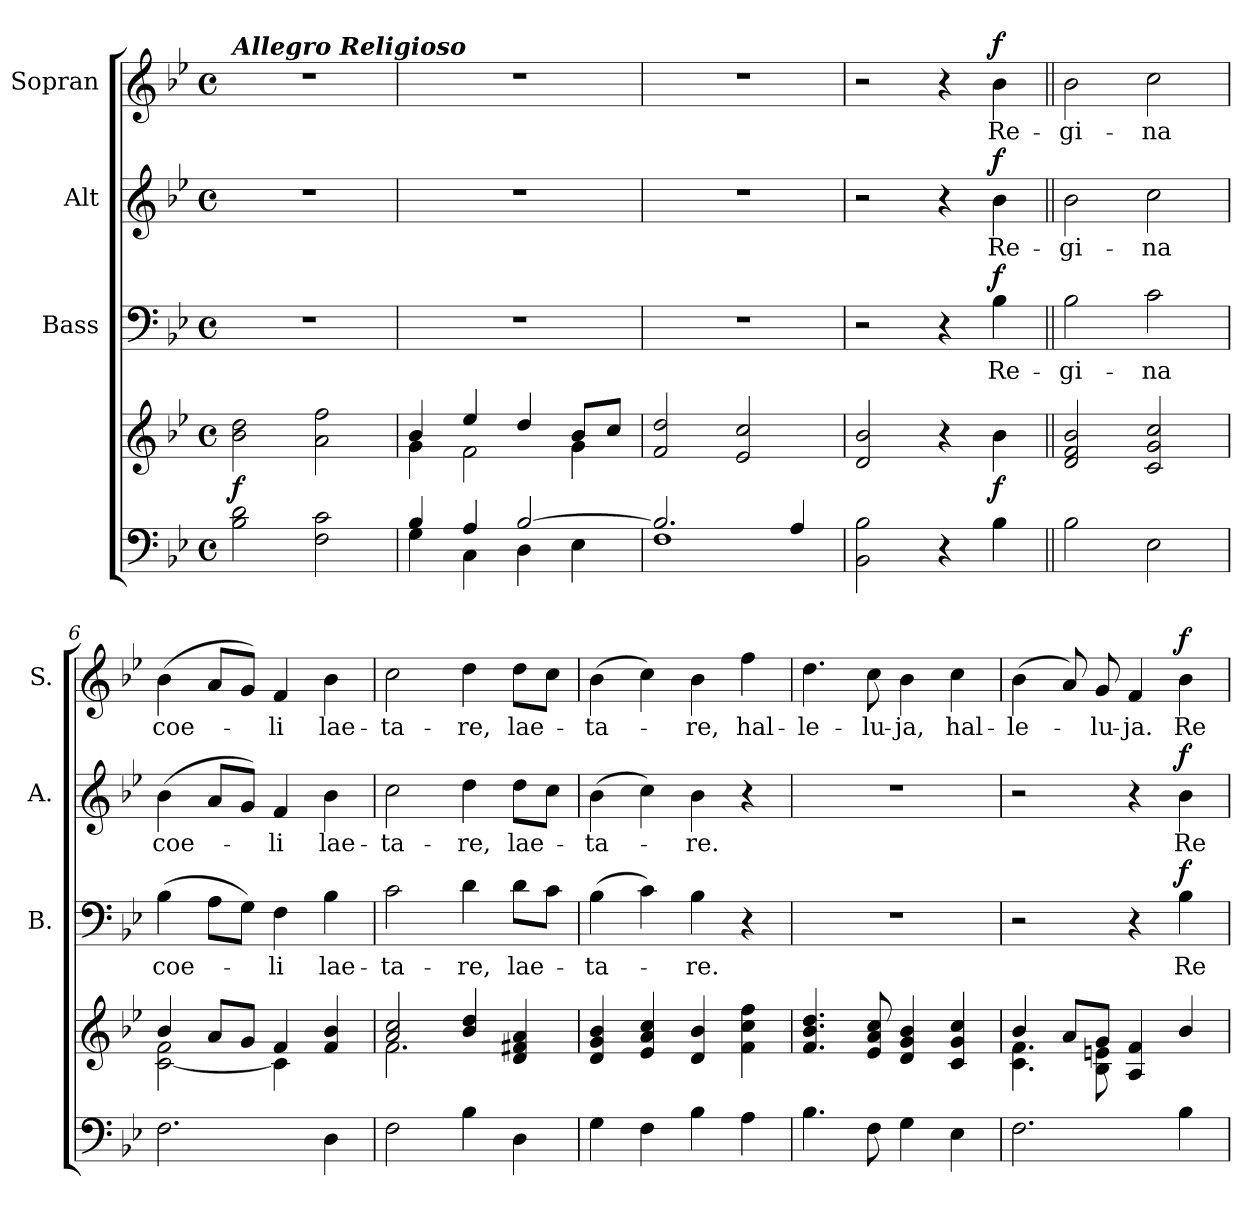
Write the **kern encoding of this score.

**kern	**kern	**dynam	**kern	**text	**dynam	**kern	**text	**dynam	**kern	**text	**dynam
*part4	*part4	*part4	*part3	*part3	*part3	*part2	*part2	*part2	*part1	*part1	*part1
*staff5	*staff4	*staff4/5	*staff3	*staff3	*staff3	*staff2	*staff2	*staff2	*staff1	*staff1	*staff1
*	*	*	*I"Bass	*	*	*I"Alt	*	*	*I"Sopran	*	*
*	*	*	*I'B.	*	*	*I'A.	*	*	*I'S.	*	*
*clefF4	*clefG2	*	*clefF4	*	*	*clefG2	*	*	*clefG2	*	*
*k[b-e-]	*k[b-e-]	*	*k[b-e-]	*	*	*k[b-e-]	*	*	*k[b-e-]	*	*
*B-:	*B-:	*	*B-:	*	*	*B-:	*	*	*B-:	*	*
*M4/4	*M4/4	*	*M4/4	*	*	*M4/4	*	*	*M4/4	*	*
*met(c)	*met(c)	*	*met(c)	*	*	*met(c)	*	*	*met(c)	*	*
=1	=1	=1	=1	=1	=1	=1	=1	=1	=1	=1	=1
!	!	!	!	!	!	!	!	!	!LO:TX:a:Bi:t=Allegro Religioso	!	!
!	!	!LO:DY:b	!	!	!	!	!	!	!	!	!
2B-\ 2d\	2b-\ 2dd\	f	1r	.	.	1r	.	.	1r	.	.
2F\ 2c\	2a\ 2ff\	.	.	.	.	.	.	.	.	.	.
=2	=2	=2	=2	=2	=2	=2	=2	=2	=2	=2	=2
*^	*^	*	*	*	*	*	*	*	*	*	*
4B-/	4G\	4b-/	4g\	.	1r	.	.	1r	.	.	1r	.	.
4A/	4C\	4ee-/	2f\	.	.	.	.	.	.	.	.	.	.
[>2B-/	4D\	4dd/	.	.	.	.	.	.	.	.	.	.	.
.	4E-\	8b-/L	4g\	.	.	.	.	.	.	.	.	.	.
.	.	8cc/J	.	.	.	.	.	.	.	.	.	.	.
*	*	*v	*v	*	*	*	*	*	*	*	*	*	*
=3	=3	=3	=3	=3	=3	=3	=3	=3	=3	=3	=3	=3
2.B-/]	1F	2f/ 2dd/	.	1r	.	.	1r	.	.	1r	.	.
.	.	2e-/ 2cc/	.	.	.	.	.	.	.	.	.	.
4A/	.	.	.	.	.	.	.	.	.	.	.	.
*v	*v	*	*	*	*	*	*	*	*	*	*	*
=4	=4	=4	=4	=4	=4	=4	=4	=4	=4	=4	=4
2BB-\ 2B-\	2d/ 2b-/	.	2r	.	.	2r	.	.	2r	.	.
4r	4r	.	4r	.	.	4r	.	.	4r	.	.
!	!	!LO:DY:b	!	!LO:LY:b	!LO:DY:a	!	!LO:LY:b	!LO:DY:a	!	!LO:LY:b	!LO:DY:a
4B-\	4b-\	f	4B-\	Re-	f	4b-\	Re-	f	4b-\	Re-	f
=5||	=5||	=5||	=5||	=5||	=5||	=5||	=5||	=5||	=5||	=5||	=5||
!	!	!	!	!LO:LY:b	!	!	!LO:LY:b	!	!	!LO:LY:b	!
2B-\	2d/ 2f/ 2b-/	.	2B-\	-gi-	.	2b-\	-gi-	.	2b-\	-gi-	.
!	!	!	!	!LO:LY:b	!	!	!LO:LY:b	!	!	!LO:LY:b	!
2E-\	2c/ 2g/ 2cc/	.	2c\	-na	.	2cc\	-na	.	2cc\	-na	.
=6	=6	=6	=6	=6	=6	=6	=6	=6	=6	=6	=6
*	*^	*	*	*	*	*	*	*	*	*	*
!	!	!	!	!	!LO:LY:b	!	!	!LO:LY:b	!	!	!LO:LY:b	!
2.F\	4b-/	[<2c\ 2f\	.	(>4B-\	coe-	.	(>4b-\	coe-	.	(>4b-\	coe-	.
.	8a/L	.	.	8A\L	.	.	8a/L	.	.	8a/L	.	.
.	8g/J	.	.	8G\J)	.	.	8g/J)	.	.	8g/J)	.	.
!	!	!	!	!	!LO:LY:b	!	!	!LO:LY:b	!	!	!LO:LY:b	!
.	4f/	4c\]	.	4F\	-li	.	4f/	-li	.	4f/	-li	.
!	!	!	!	!	!LO:LY:b	!	!	!LO:LY:b	!	!	!LO:LY:b	!
4D\	4f/ 4b-/	4ryy	.	4B-\	lae-	.	4b-\	lae-	.	4b-\	lae-	.
!!LO:LB:g=z
=7	=7	=7	=7	=7	=7	=7	=7	=7	=7	=7	=7	=7
!	!	!	!	!	!LO:LY:b	!	!	!LO:LY:b	!	!	!LO:LY:b	!
2F\	2a/ 2cc/	2.f\	.	2c\	-ta-	.	2cc\	-ta-	.	2cc\	-ta-	.
!	!	!	!	!	!LO:LY:b	!	!	!LO:LY:b	!	!	!LO:LY:b	!
4B-\	4b-/ 4dd/	.	.	4d\	-re,	.	4dd\	-re,	.	4dd\	-re,	.
!	!	!	!	!	!LO:LY:b	!	!	!LO:LY:b	!	!	!LO:LY:b	!
4D\	4d/ 4f#X/ 4a/	4ryy	.	8d\L	lae-	.	8dd\L	lae-	.	8dd\L	lae-	.
.	.	.	.	8c\J	.	.	8cc\J	.	.	8cc\J	.	.
*	*v	*v	*	*	*	*	*	*	*	*	*	*
=8	=8	=8	=8	=8	=8	=8	=8	=8	=8	=8	=8
!	!	!	!	!LO:LY:b	!	!	!LO:LY:b	!	!	!LO:LY:b	!
4G\	4d/ 4g/ 4b-/	.	(>4B-\	-ta-	.	(>4b-\	-ta-	.	(>4b-\	-ta-	.
4F\	4e-/ 4a/ 4cc/	.	4c\)	.	.	4cc\)	.	.	4cc\)	.	.
!	!	!	!	!LO:LY:b	!	!	!LO:LY:b	!	!	!LO:LY:b	!
4B-\	4d/ 4b-/	.	4B-\	-re.	.	4b-\	-re.	.	4b-\	-re,	.
!	!	!	!	!	!	!	!	!	!	!LO:LY:b	!
4A\	4f\ 4cc\ 4ff\	.	4r	.	.	4r	.	.	4ff\	hal-	.
=9	=9	=9	=9	=9	=9	=9	=9	=9	=9	=9	=9
!	!	!	!	!	!	!	!	!	!	!LO:LY:b	!
4.B-\	4.f/ 4.b-/ 4.dd/	.	1r	.	.	1r	.	.	4.dd\	-le-	.
!	!	!	!	!	!	!	!	!	!	!LO:LY:b	!
8F\	8e-/ 8a/ 8cc/	.	.	.	.	.	.	.	8cc\	-lu-	.
!	!	!	!	!	!	!	!	!	!	!LO:LY:b	!
4G\	4d/ 4g/ 4b-/	.	.	.	.	.	.	.	4b-\	-ja,	.
!	!	!	!	!	!	!	!	!	!	!LO:LY:b	!
4E-\	4c/ 4g/ 4cc/	.	.	.	.	.	.	.	4cc\	hal-	.
=10	=10	=10	=10	=10	=10	=10	=10	=10	=10	=10	=10
*	*^	*	*	*	*	*	*	*	*	*	*
!	!	!	!	!	!	!	!	!	!	!	!LO:LY:b	!
2.F\	4b-/	4.c\ 4.f\	.	2r	.	.	2r	.	.	(>4b-\	-le-	.
.	8a/L	.	.	.	.	.	.	.	.	8a/)	.	.
!	!	!	!	!	!	!	!	!	!	!	!LO:LY:b	!
.	8g/J	8B-\ 8en\	.	.	.	.	.	.	.	8g/	-lu-	.
!	!	!	!	!	!	!	!	!	!	!	!LO:LY:b	!
.	4A/ 4f/	2ryy	.	4r	.	.	4r	.	.	4f/	-ja.	.
!	!	!	!	!	!LO:LY:b	!LO:DY:a	!	!LO:LY:b	!LO:DY:a	!	!LO:LY:b	!LO:DY:a
4B-\	4b-/	.	.	4B-\	Re-	f	4b-\	Re-	f	4b-\	Re-	f
*	*v	*v	*	*	*	*	*	*	*	*	*	*
=	=	=	=	=	=	=	=	=	=	=	=
*-	*-	*-	*-	*-	*-	*-	*-	*-	*-	*-	*-
